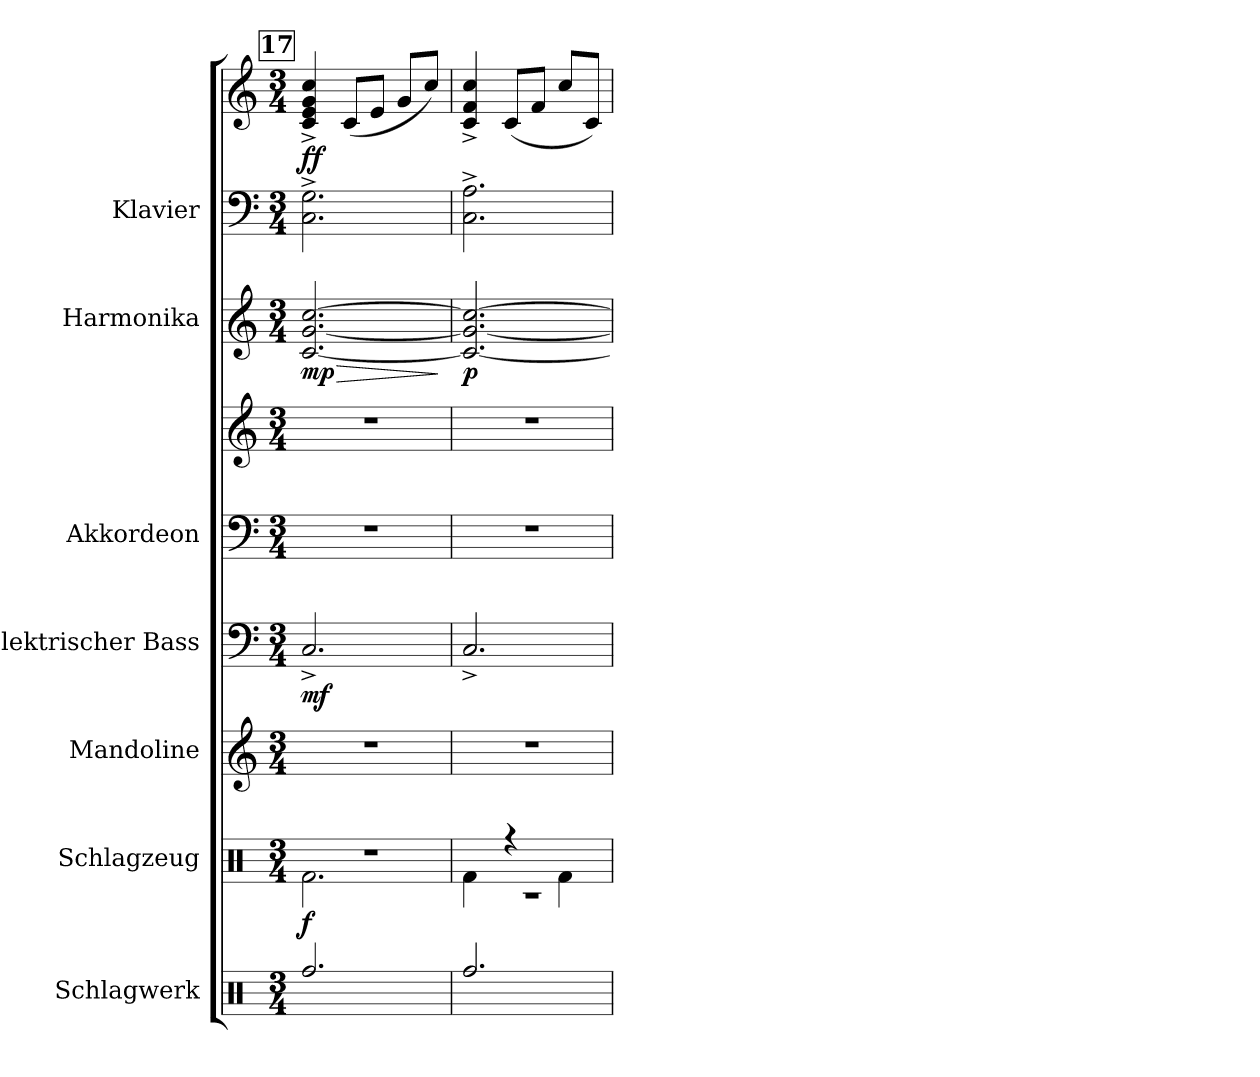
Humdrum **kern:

**kern	**kern	**dynam	**kern	**kern	**dynam	**kern	**kern	**kern	**dynam	**kern	**kern	**dynam
*part7	*part6	*part6	*part5	*part4	*part4	*part3	*part3	*part2	*part2	*part1	*part1	*part1
*staff9	*staff8	*staff8	*staff7	*staff6	*staff6	*staff5	*staff4	*staff3	*staff3	*staff2	*staff1	*staff1/2
*I"Schlagwerk	*I"Schlagzeug	*	*I"Mandoline	*I"Elektrischer Bass	*	*I"Akkordeon	*	*I"Harmonika	*	*I"Klavier	*	*
*I'Schlw.	*I'Schlgz.	*	*I'Mand.	*I'E-B.	*	*I'Akk.	*	*	*	*I'Klav.	*	*
*clefX	*clefX	*	*clefG2	*clefF4	*	*clefF4	*clefG2	*clefG2	*	*clefF4	*clefG2	*
*	*	*	*	*ITrd7c12	*	*	*	*	*	*	*	*
*k[]	*k[]	*	*k[]	*k[]	*	*k[]	*k[]	*k[]	*	*k[]	*k[]	*
*M3/4	*M3/4	*	*M3/4	*M3/4	*	*M3/4	*M3/4	*M3/4	*	*M3/4	*M3/4	*
!!LO:REH:place=s1:a:B:fs=14:t=17
=16	=16	=16	=16	=16	=16	=16	=16	=16	=16	=16	=16	=16
*	*^	*	*	*	*	*	*	*	*	*	*	*
!	!	!	!LO:DY:b	!	!	!LO:DY:b	!	!	!	!LO:HP:b	!	!	!
!	!	!	!	!	!	!	!	!	!	!LO:DY:n=1:b	!	!	!LO:DY:b
2.Rff/	2.r	2.Rf\	f	2.r	2.CC^/	mf	2.r	2.r	[2.c/ [2.g/ [2.cc/	> mp	2.C\^ 2.G\^	4c/^ 4e/^ 4g/^ 4cc/^	ff
.	.	.	.	.	.	.	.	.	.	.	.	(8c/L	.
.	.	.	.	.	.	.	.	.	.	.	.	8e/J	.
.	.	.	.	.	.	.	.	.	.	.	.	8g/L	.
.	.	.	.	.	.	.	.	.	.	.	.	8cc/J)	.
*	*v	*v	*	*	*	*	*	*	*	*	*	*	*
.	.	.	.	.	.	.	.	.	]	.	.	.
=17	=17	=17	=17	=17	=17	=17	=17	=17	=17	=17	=17	=17
*	*^	*	*	*	*	*	*	*	*	*	*	*
!	!	!	!	!	!	!	!	!	!	!LO:DY:b	!	!	!
2.Rff/	4Rf\	2.r	.	2.r	2.CC^/	.	2.r	2.r	2.c/_ 2.g/_ 2.cc/_	p	2.C\^ 2.A\^	4c/^ 4f/^ 4cc/^	.
.	4r	.	.	.	.	.	.	.	.	.	.	(8c/L	.
.	.	.	.	.	.	.	.	.	.	.	.	8f/J	.
.	4Rf\	.	.	.	.	.	.	.	.	.	.	8cc/L	.
.	.	.	.	.	.	.	.	.	.	.	.	8c/J)	.
*	*v	*v	*	*	*	*	*	*	*	*	*	*	*
=	=	=	=	=	=	=	=	=	=	=	=	=
*-	*-	*-	*-	*-	*-	*-	*-	*-	*-	*-	*-	*-
